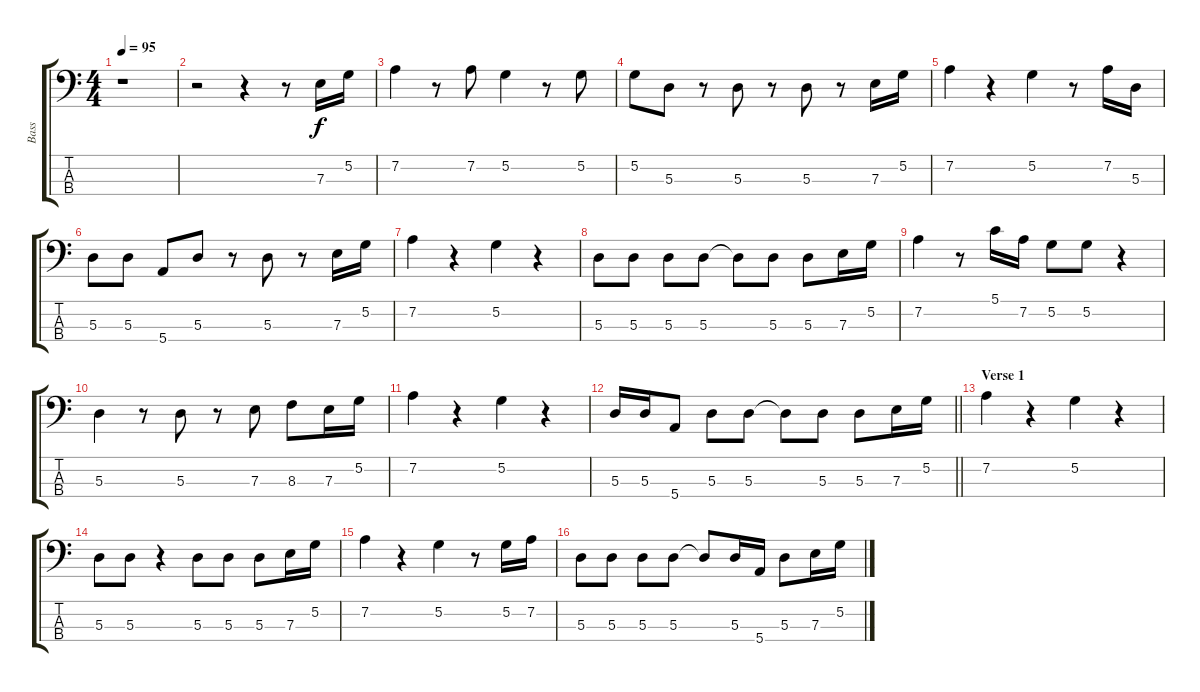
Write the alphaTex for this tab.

\track ("Bass" "Bass") {instrument electricbassfinger}
\staff {score tabs}
\tuning (G2 D2 A1 E1) {hide}
\ts (4 4)
\tempo 95
\clef f4
\ks c
r.1{dy f instrument electricbassfinger} |
r.2 r.4 r.8 7.3.16 5.2.16 |
7.2.4 r.8 7.2.8 5.2.4 r.8 5.2.8 |
5.2.8 5.3.8 r.8 5.3.8 r.8 5.3.8 r.8 7.3.16 5.2.16 |
7.2.4 r.4 5.2.4 r.8 7.2.16 5.3.16 |
5.3.8 5.3.8 5.4.8 5.3.8 r.8 5.3.8 r.8 7.3.16 5.2.16 |
7.2.4 r.4 5.2.4 r.4 |
5.3.8 5.3.8 5.3.8 5.3.8 5.3{t}.8 5.3.8 5.3.8 7.3.16 5.2.16 |
7.2.4 r.8 5.1.16 7.2.16 5.2.8 5.2.8 r.4 |
5.3.4 r.8 5.3.8 r.8 7.3.8 8.3.8 7.3.16 5.2.16 |
7.2.4 r.4 5.2.4 r.4 |
\barLineRight lightlight
5.3.16 5.3.16 5.4.8 5.3.8 5.3.8 5.3{t}.8 5.3.8 5.3.8 7.3.16 5.2.16 |
\section ("" "Verse 1")
7.2.4 r.4 5.2.4 r.4 |
5.3.8 5.3.8 r.4 5.3.8 5.3.8 5.3.8 7.3.16 5.2.16 |
7.2.4 r.4 5.2.4 r.8 5.2.16 7.2.16 |
5.3.8 5.3.8 5.3.8 5.3.8 5.3{t}.8 5.3.16 5.4.16 5.3.8 7.3.16 5.2.16
